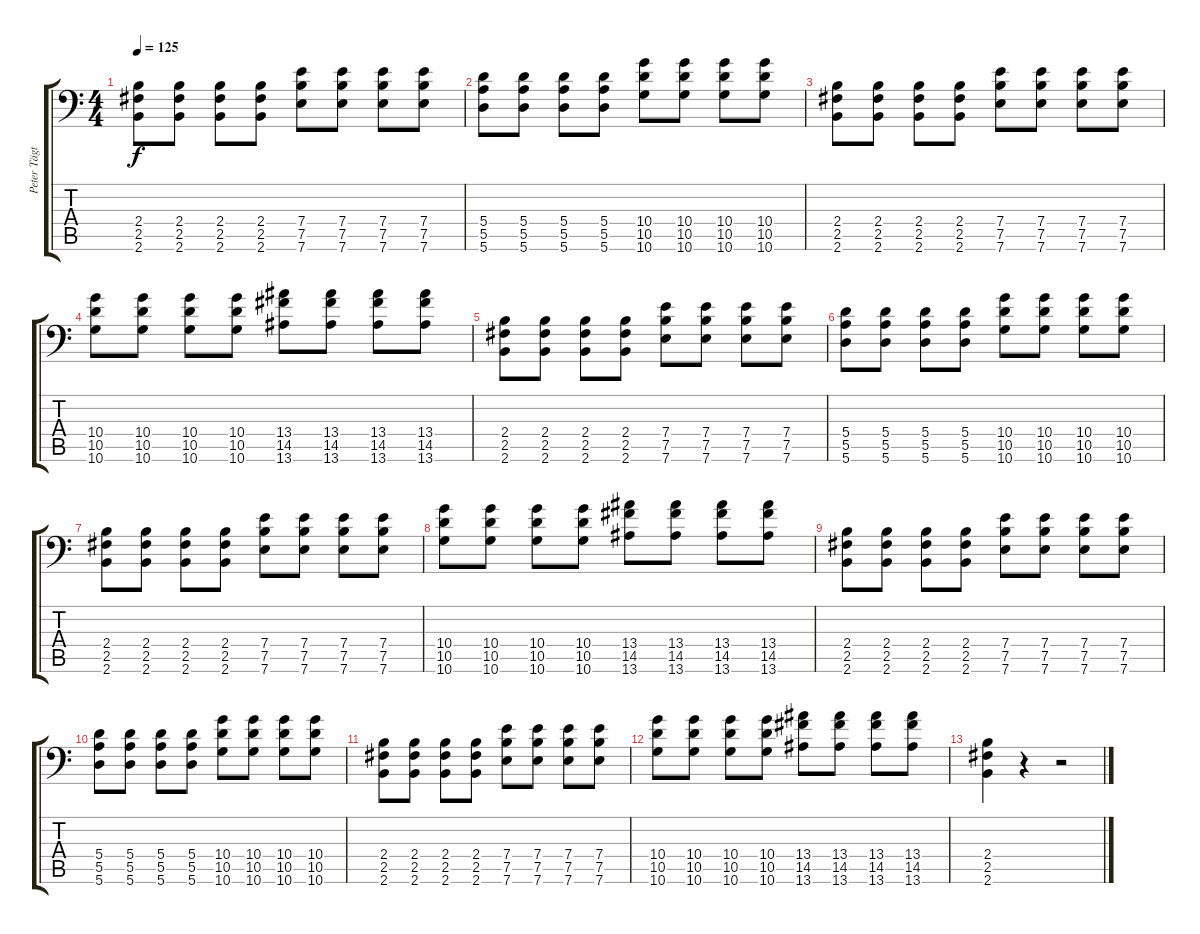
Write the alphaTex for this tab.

\track ("Peter Tägtgren" "Peter Tägt") {instrument distortionguitar}
\staff {score tabs}
\tuning (B3 Gb3 D3 A2 E2 A1) {hide}
\ts (4 4)
\tempo 125
\clef f4
\ks c
(2.4 2.5 2.6).8{dy f} (2.4 2.5 2.6).8 (2.4 2.5 2.6).8 (2.4 2.5 2.6).8 (7.4 7.5 7.6).8 (7.4 7.5 7.6).8 (7.4 7.5 7.6).8 (7.4 7.5 7.6).8 |
(5.4 5.5 5.6).8 (5.4 5.5 5.6).8 (5.4 5.5 5.6).8 (5.4 5.5 5.6).8 (10.4 10.5 10.6).8 (10.4 10.5 10.6).8 (10.4 10.5 10.6).8 (10.4 10.5 10.6).8 |
(2.4 2.5 2.6).8 (2.4 2.5 2.6).8 (2.4 2.5 2.6).8 (2.4 2.5 2.6).8 (7.4 7.5 7.6).8 (7.4 7.5 7.6).8 (7.4 7.5 7.6).8 (7.4 7.5 7.6).8 |
(10.4 10.5 10.6).8 (10.4 10.5 10.6).8 (10.4 10.5 10.6).8 (10.4 10.5 10.6).8 (13.4 14.5 13.6).8 (13.4 14.5 13.6).8 (13.4 14.5 13.6).8 (13.4 14.5 13.6).8 |
(2.4 2.5 2.6).8 (2.4 2.5 2.6).8 (2.4 2.5 2.6).8 (2.4 2.5 2.6).8 (7.4 7.5 7.6).8 (7.4 7.5 7.6).8 (7.4 7.5 7.6).8 (7.4 7.5 7.6).8 |
(5.4 5.5 5.6).8 (5.4 5.5 5.6).8 (5.4 5.5 5.6).8 (5.4 5.5 5.6).8 (10.4 10.5 10.6).8 (10.4 10.5 10.6).8 (10.4 10.5 10.6).8 (10.4 10.5 10.6).8 |
(2.4 2.5 2.6).8 (2.4 2.5 2.6).8 (2.4 2.5 2.6).8 (2.4 2.5 2.6).8 (7.4 7.5 7.6).8 (7.4 7.5 7.6).8 (7.4 7.5 7.6).8 (7.4 7.5 7.6).8 |
(10.4 10.5 10.6).8 (10.4 10.5 10.6).8 (10.4 10.5 10.6).8 (10.4 10.5 10.6).8 (13.4 14.5 13.6).8 (13.4 14.5 13.6).8 (13.4 14.5 13.6).8 (13.4 14.5 13.6).8 |
(2.4 2.5 2.6).8 (2.4 2.5 2.6).8 (2.4 2.5 2.6).8 (2.4 2.5 2.6).8 (7.4 7.5 7.6).8 (7.4 7.5 7.6).8 (7.4 7.5 7.6).8 (7.4 7.5 7.6).8 |
(5.4 5.5 5.6).8 (5.4 5.5 5.6).8 (5.4 5.5 5.6).8 (5.4 5.5 5.6).8 (10.4 10.5 10.6).8 (10.4 10.5 10.6).8 (10.4 10.5 10.6).8 (10.4 10.5 10.6).8 |
(2.4 2.5 2.6).8 (2.4 2.5 2.6).8 (2.4 2.5 2.6).8 (2.4 2.5 2.6).8 (7.4 7.5 7.6).8 (7.4 7.5 7.6).8 (7.4 7.5 7.6).8 (7.4 7.5 7.6).8 |
(10.4 10.5 10.6).8 (10.4 10.5 10.6).8 (10.4 10.5 10.6).8 (10.4 10.5 10.6).8 (13.4 14.5 13.6).8 (13.4 14.5 13.6).8 (13.4 14.5 13.6).8 (13.4 14.5 13.6).8 |
(2.4 2.5 2.6).4 r.4 r.2
